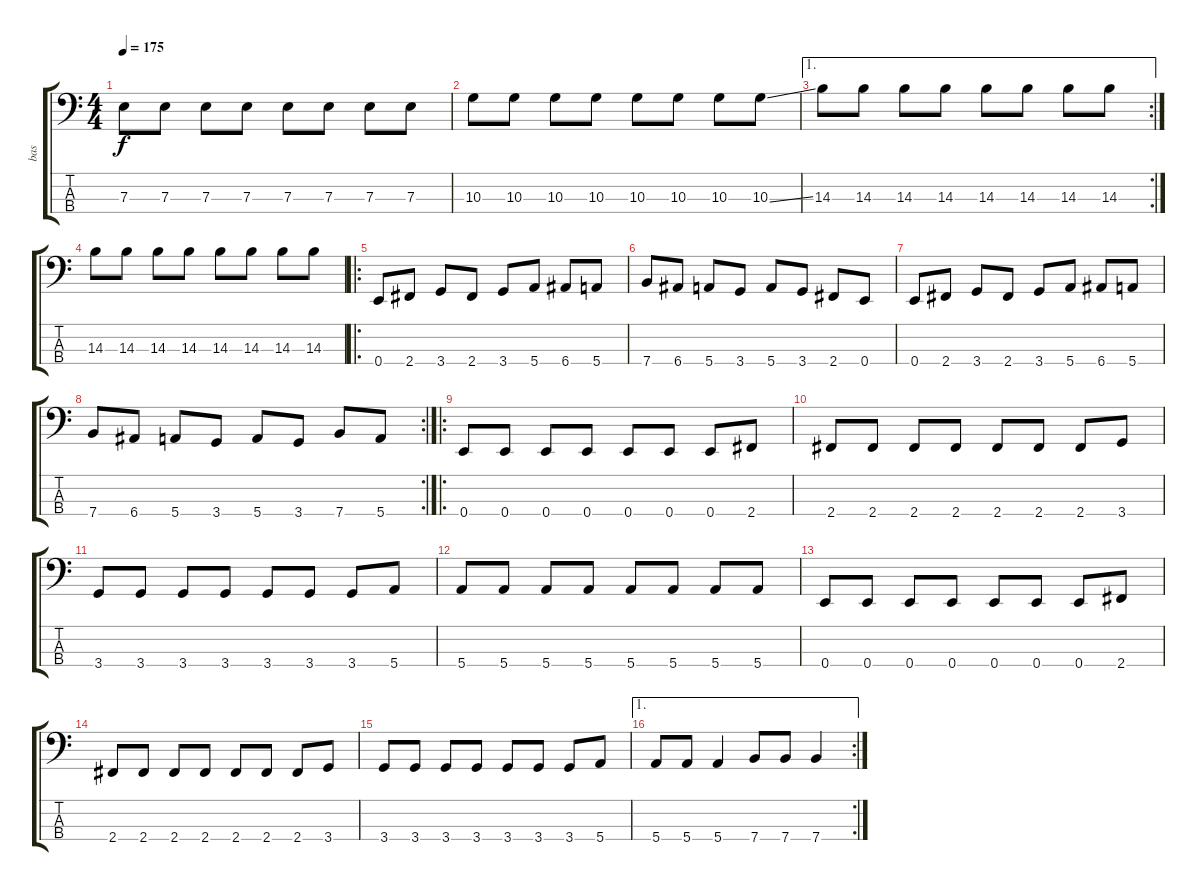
\track ("bas" "bas") {instrument electricbassfinger}
\staff {score tabs}
\tuning (G2 D2 A1 E1) {hide}
\ts (4 4)
\tempo 175
\clef f4
\ks c
7.3.8{dy f} 7.3.8 7.3.8 7.3.8 7.3.8 7.3.8 7.3.8 7.3.8 |
10.3.8 10.3.8 10.3.8 10.3.8 10.3.8 10.3.8 10.3.8 10.3{ss}.8 |
\ae 1
\rc 2
14.3.8 14.3.8 14.3.8 14.3.8 14.3.8 14.3.8 14.3.8 14.3.8 |
14.3.8 14.3.8 14.3.8 14.3.8 14.3.8 14.3.8 14.3.8 14.3.8 |
\ro
0.4.8 2.4.8 3.4.8 2.4.8 3.4.8 5.4.8 6.4.8 5.4.8 |
7.4.8 6.4.8 5.4.8 3.4.8 5.4.8 3.4.8 2.4.8 0.4.8 |
0.4.8 2.4.8 3.4.8 2.4.8 3.4.8 5.4.8 6.4.8 5.4.8 |
\rc 2
7.4.8 6.4.8 5.4.8 3.4.8 5.4.8 3.4.8 7.4.8 5.4.8 |
\ro
0.4.8 0.4.8 0.4.8 0.4.8 0.4.8 0.4.8 0.4.8 2.4.8 |
2.4.8 2.4.8 2.4.8 2.4.8 2.4.8 2.4.8 2.4.8 3.4.8 |
3.4.8 3.4.8 3.4.8 3.4.8 3.4.8 3.4.8 3.4.8 5.4.8 |
5.4.8 5.4.8 5.4.8 5.4.8 5.4.8 5.4.8 5.4.8 5.4.8 |
0.4.8 0.4.8 0.4.8 0.4.8 0.4.8 0.4.8 0.4.8 2.4.8 |
2.4.8 2.4.8 2.4.8 2.4.8 2.4.8 2.4.8 2.4.8 3.4.8 |
3.4.8 3.4.8 3.4.8 3.4.8 3.4.8 3.4.8 3.4.8 5.4.8 |
\ae 1
\rc 2
5.4.8 5.4.8 5.4.4 7.4.8 7.4.8 7.4.4
